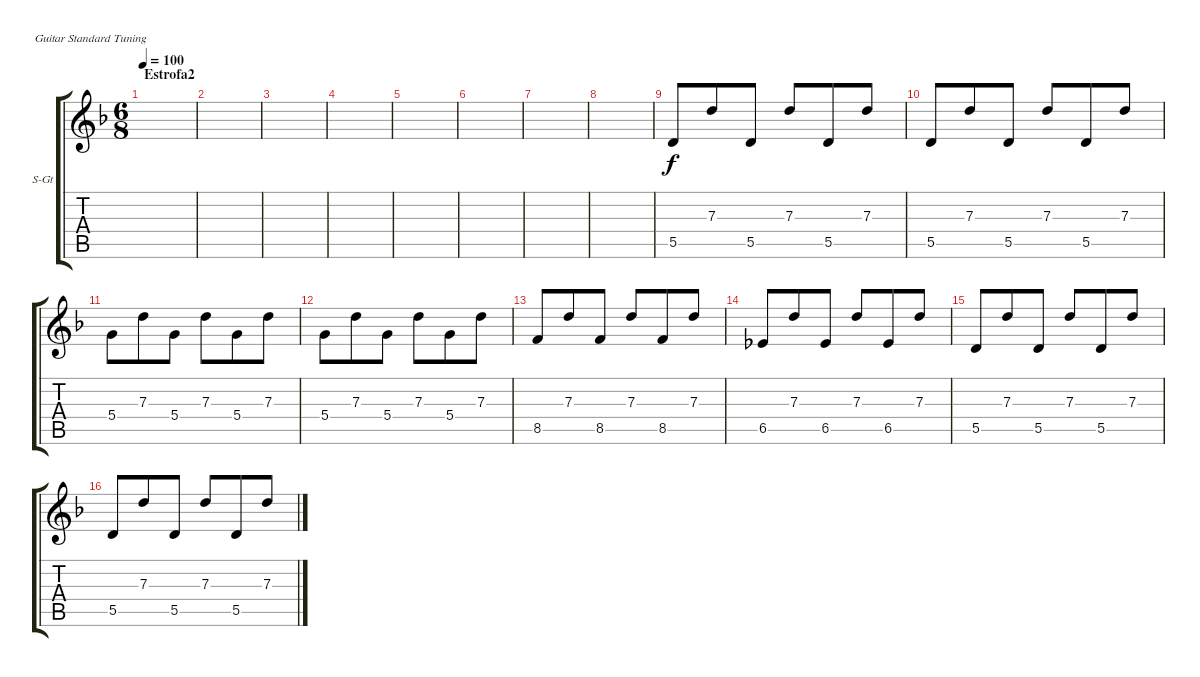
\defaultSystemsLayout 4
\bracketExtendMode groupsimilarinstruments
\firstSystemTrackNameOrientation horizontal
\otherSystemsTrackNameOrientation horizontal
\track ("Electrica limpia" "S-Gt") {instrument electricguitarjazz}
\staff {score tabs}
\tuning (E4 B3 G3 D3 A2 E2)
\ts (6 8)
\section ("" "Estrofa2")
\tempo 100
\clef g2
\ks dminor
|
|
|
|
|
|
|
|
5.5.8 7.3.8 5.5.8 7.3.8 5.5.8 7.3.8 |
5.5.8 7.3.8 5.5.8 7.3.8 5.5.8 7.3.8 |
5.4.8 7.3.8 5.4.8 7.3.8 5.4.8 7.3.8 |
5.4.8 7.3.8 5.4.8 7.3.8 5.4.8 7.3.8 |
8.5.8 7.3.8 8.5.8 7.3.8 8.5.8 7.3.8 |
6.5.8 7.3.8 6.5.8 7.3.8 6.5.8 7.3.8 |
5.5.8 7.3.8 5.5.8 7.3.8 5.5.8 7.3.8 |
5.5.8 7.3.8 5.5.8 7.3.8 5.5.8 7.3.8
